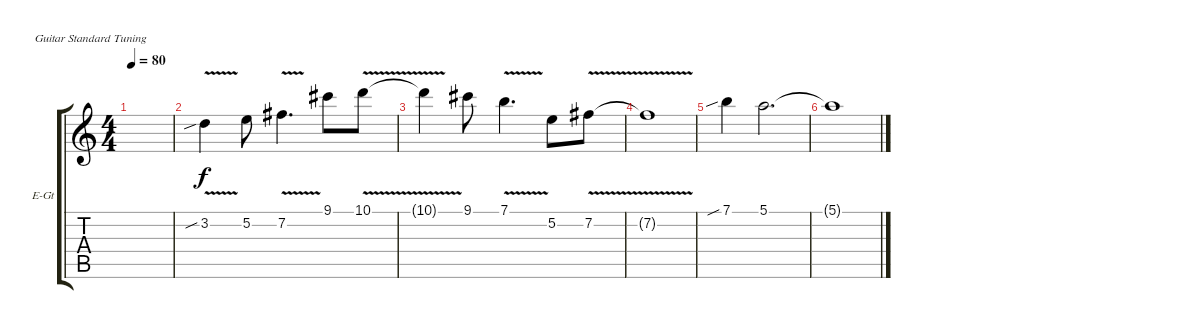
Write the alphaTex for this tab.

\defaultSystemsLayout 4
\bracketExtendMode groupsimilarinstruments
\firstSystemTrackNameOrientation horizontal
\otherSystemsTrackNameOrientation horizontal
\track ("Nugent" "E-Gt") {instrument distortionguitar}
\staff {score tabs}
\tuning (E4 B3 G3 D3 A2 E2)
\ts (4 4)
\tempo 80
\clef g2
\ks c
|
3.2{v sib}.4 5.2.8 7.2{v}.4{d} 9.1.8 10.1{v}.8 |
10.1{t}.4 9.1.8 7.1{v}.4{d} 5.2.8 7.2{v}.8 |
7.2{t}.1 |
7.1{sib}.4 5.1.2{d} |
5.1{t}.1
